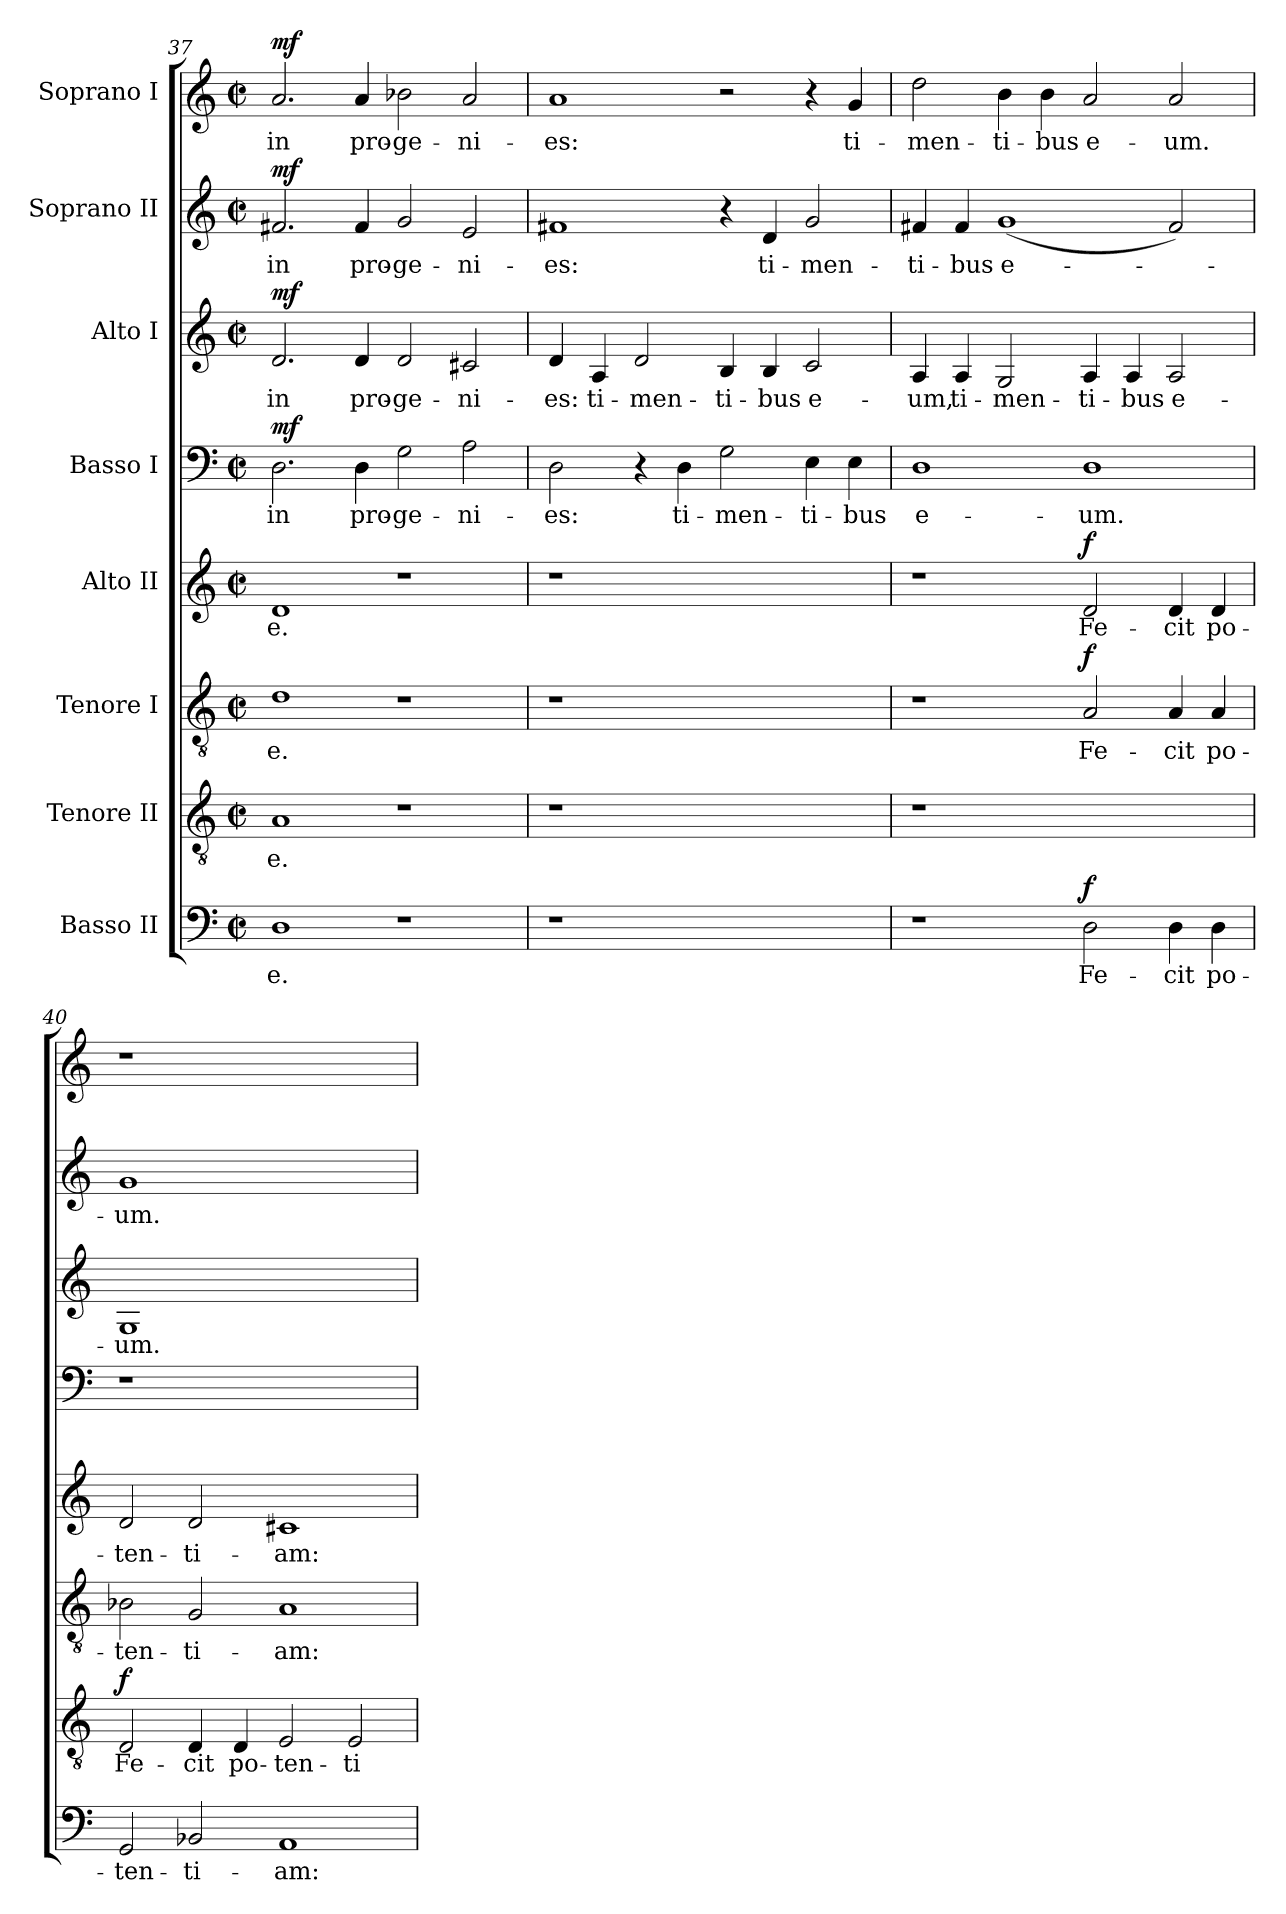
**kern	**text	**dynam	**kern	**text	**dynam	**kern	**text	**dynam	**kern	**text	**dynam	**kern	**text	**dynam	**kern	**text	**dynam	**kern	**text	**dynam	**kern	**text	**dynam
*part8	*part8	*part8	*part7	*part7	*part7	*part6	*part6	*part6	*part5	*part5	*part5	*part4	*part4	*part4	*part3	*part3	*part3	*part2	*part2	*part2	*part1	*part1	*part1
*staff8	*staff8	*staff8	*staff7	*staff7	*staff7	*staff6	*staff6	*staff6	*staff5	*staff5	*staff5	*staff4	*staff4	*staff4	*staff3	*staff3	*staff3	*staff2	*staff2	*staff2	*staff1	*staff1	*staff1
*I"Basso II	*	*	*I"Tenore II	*	*	*I"Tenore I	*	*	*I"Alto II	*	*	*I"Basso I	*	*	*I"Alto I	*	*	*I"Soprano II	*	*	*I"Soprano I	*	*
!!LO:LB:g=z
*clefF4	*	*	*clefGv2	*	*	*clefGv2	*	*	*clefG2	*	*	*clefF4	*	*	*clefG2	*	*	*clefG2	*	*	*clefG2	*	*
*k[]	*	*	*k[]	*	*	*k[]	*	*	*k[]	*	*	*k[]	*	*	*k[]	*	*	*k[]	*	*	*k[]	*	*
*C:	*	*	*C:	*	*	*C:	*	*	*C:	*	*	*C:	*	*	*C:	*	*	*C:	*	*	*C:	*	*
*M2/2	*	*	*M2/2	*	*	*M2/2	*	*	*M2/2	*	*	*M2/2	*	*	*M2/2	*	*	*M2/2	*	*	*M2/2	*	*
*met(c|)	*	*	*met(c|)	*	*	*met(c|)	*	*	*met(c|)	*	*	*met(c|)	*	*	*met(c|)	*	*	*met(c|)	*	*	*met(c|)	*	*
=37	=37	=37	=37	=37	=37	=37	=37	=37	=37	=37	=37	=37	=37	=37	=37	=37	=37	=37	=37	=37	=37	=37	=37
!	!	!	!	!	!	!	!	!	!	!	!	!	!	!LO:DY:a	!	!	!LO:DY:a	!	!	!LO:DY:a	!	!	!LO:DY:a
1D	-e.	.	1A	-e.	.	1d	-e.	.	1d	-e.	.	2.D\	in	mf	2.d/	in	mf	2.f#X/	in	mf	2.a/	in	mf
.	.	.	.	.	.	.	.	.	.	.	.	4D\	pro-	.	4d/	pro-	.	4f#/	pro-	.	4a/	pro-	.
1r	.	.	1r	.	.	1r	.	.	1r	.	.	2G\	-ge-	.	2d/	-ge-	.	2g/	-ge-	.	2b-X\	-ge-	.
.	.	.	.	.	.	.	.	.	.	.	.	2A\	-ni-	.	2c#X/	-ni-	.	2e/	-ni-	.	2a/	-ni-	.
=38	=38	=38	=38	=38	=38	=38	=38	=38	=38	=38	=38	=38	=38	=38	=38	=38	=38	=38	=38	=38	=38	=38	=38
1r	.	.	1r	.	.	1r	.	.	1r	.	.	2D\	-es:	.	4d/	-es:	.	1f#X	-es:	.	1a	-es:	.
.	.	.	.	.	.	.	.	.	.	.	.	.	.	.	4A/	ti-	.	.	.	.	.	.	.
.	.	.	.	.	.	.	.	.	.	.	.	4r	.	.	2d/	-men-	.	.	.	.	.	.	.
.	.	.	.	.	.	.	.	.	.	.	.	4D\	ti-	.	.	.	.	.	.	.	.	.	.
1ryy	.	.	1ryy	.	.	1ryy	.	.	1ryy	.	.	2G\	-men-	.	4B/	-ti-	.	4r	.	.	2r	.	.
.	.	.	.	.	.	.	.	.	.	.	.	.	.	.	4B/	-bus	.	4d/	ti-	.	.	.	.
.	.	.	.	.	.	.	.	.	.	.	.	4E\	-ti-	.	2c/	e-	.	2g/	-men-	.	4r	.	.
.	.	.	.	.	.	.	.	.	.	.	.	4E\	-bus	.	.	.	.	.	.	.	4g/	ti-	.
=39	=39	=39	=39	=39	=39	=39	=39	=39	=39	=39	=39	=39	=39	=39	=39	=39	=39	=39	=39	=39	=39	=39	=39
1r	.	.	1r	.	.	1r	.	.	1r	.	.	1D	e-	.	4A/	-um,	.	4f#X/	-ti-	.	2dd\	-men-	.
.	.	.	.	.	.	.	.	.	.	.	.	.	.	.	4A/	ti-	.	4f#/	-bus	.	.	.	.
.	.	.	.	.	.	.	.	.	.	.	.	.	.	.	2G/	-men-	.	(1g	e-	.	4b\	-ti-	.
.	.	.	.	.	.	.	.	.	.	.	.	.	.	.	.	.	.	.	.	.	4b\	-bus	.
!	!	!LO:DY:a	!	!	!	!	!	!LO:DY:a	!	!	!LO:DY:a	!	!	!	!	!	!	!	!	!	!	!	!
2D\	Fe-	f	1ryy	.	.	2A/	Fe-	f	2d/	Fe-	f	1D	-um.	.	4A/	-ti-	.	.	.	.	2a/	e-	.
.	.	.	.	.	.	.	.	.	.	.	.	.	.	.	4A/	-bus	.	.	.	.	.	.	.
4D\	-cit	.	.	.	.	4A/	-cit	.	4d/	-cit	.	.	.	.	2A/	e-	.	2f#/)	.	.	2a/	-um.	.
4D\	po-	.	.	.	.	4A/	po-	.	4d/	po-	.	.	.	.	.	.	.	.	.	.	.	.	.
=40	=40	=40	=40	=40	=40	=40	=40	=40	=40	=40	=40	=40	=40	=40	=40	=40	=40	=40	=40	=40	=40	=40	=40
!	!	!	!	!	!LO:DY:a	!	!	!	!	!	!	!	!	!	!	!	!	!	!	!	!	!	!
2GG/	-ten-	.	2D/	Fe-	f	2B-X\	-ten-	.	2d/	-ten-	.	1r	.	.	1G	-um.	.	1g	-um.	.	1r	.	.
2BB-X/	-ti-	.	4D/	-cit	.	2G/	-ti-	.	2d/	-ti-	.	.	.	.	.	.	.	.	.	.	.	.	.
.	.	.	4D/	po-	.	.	.	.	.	.	.	.	.	.	.	.	.	.	.	.	.	.	.
1AA	-am:	.	2E/	-ten-	.	1A	-am:	.	1c#X	-am:	.	1ryy	.	.	1ryy	.	.	1ryy	.	.	1ryy	.	.
.	.	.	2E/	-ti-	.	.	.	.	.	.	.	.	.	.	.	.	.	.	.	.	.	.	.
=	=	=	=	=	=	=	=	=	=	=	=	=	=	=	=	=	=	=	=	=	=	=	=
*-	*-	*-	*-	*-	*-	*-	*-	*-	*-	*-	*-	*-	*-	*-	*-	*-	*-	*-	*-	*-	*-	*-	*-
